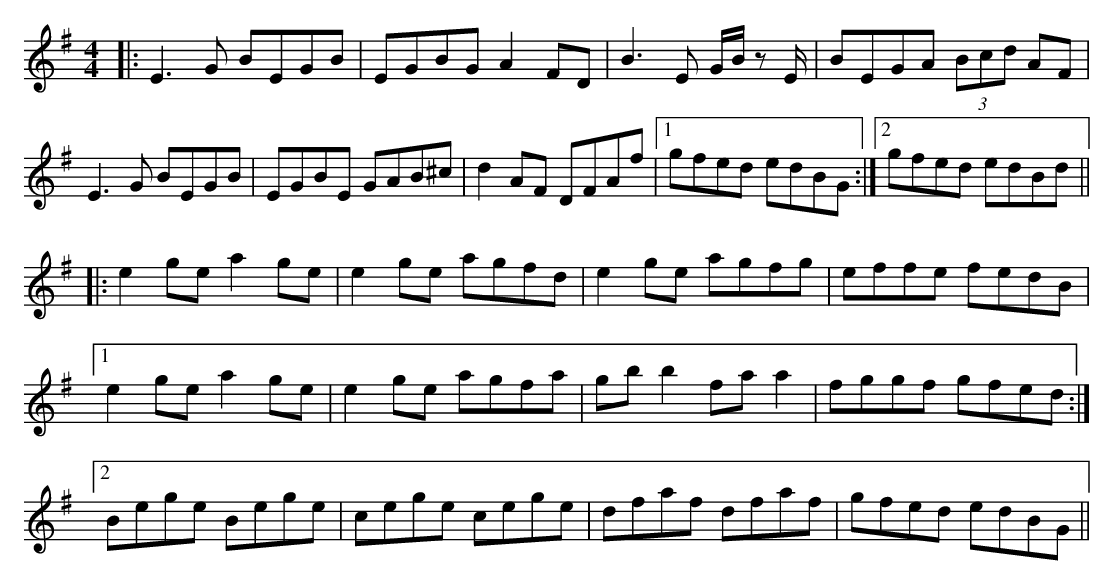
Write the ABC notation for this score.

X:1
M:4/4
K:Emin
|:E3G BEGB|EGBG A2 FD|B3E G/B/z E/|BEGA (3Bcd AF|
E3G BEGB|EGBE GAB^c|d2 AF DFAf|1 gfed edBG:|2 gfed edBd||
|:e2 ge a2 ge|e2 ge agfd|e2 ge agfg|effe fedB|
[1 e2 ge a2 ge|e2 ge agfa|gb b2 fa a2|fggf gfed:|
[2 Bege Bege|cege cege|dfaf dfaf|gfed edBG||
